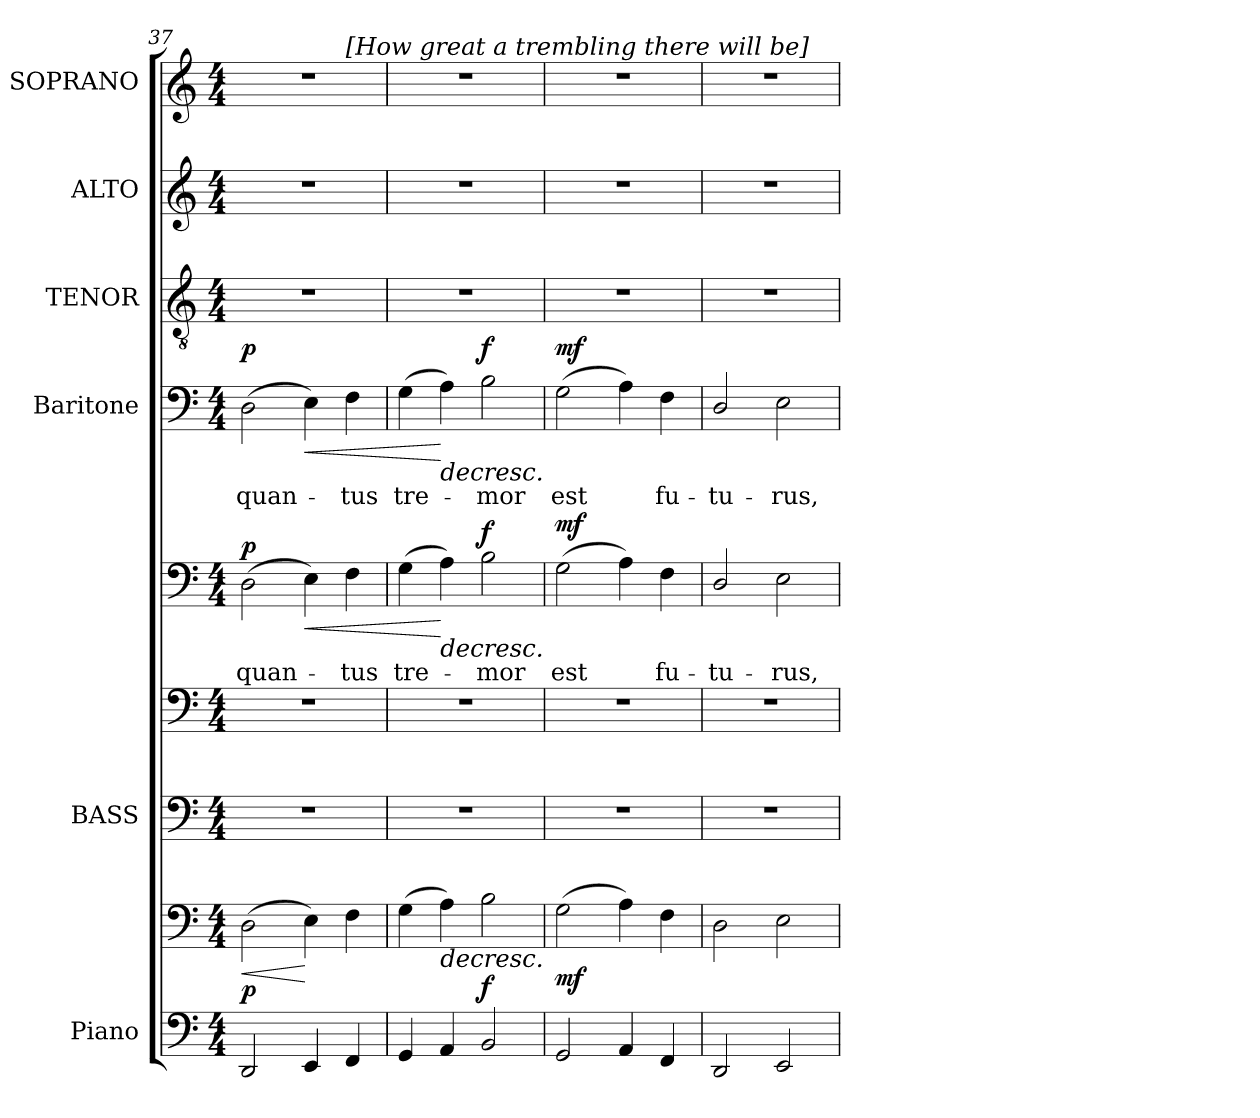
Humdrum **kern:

**kern	**kern	**dynam	**kern	**kern	**kern	**text	**dynam	**kern	**text	**dynam	**kern	**kern	**kern
*part6	*part6	*part6	*part5	*part5	*part5	*part5	*part5	*part4	*part4	*part4	*part3	*part2	*part1
*staff9	*staff8	*staff8/9	*staff7	*staff6	*staff5	*staff5	*staff5/6/7	*staff4	*staff4	*staff4	*staff3	*staff2	*staff1
*I"Piano	*	*	*I"BASS	*	*	*	*	*I"Baritone	*	*	*I"TENOR	*I"ALTO	*I"SOPRANO
*I'Pno.	*	*	*I'B.	*	*	*	*	*I'Bar.	*	*	*I'T.	*I'A.	*I'S.
*clefF4	*clefF4	*	*clefF4	*clefF4	*clefF4	*	*	*clefF4	*	*	*clefGv2	*clefG2	*clefG2
*	*	*	*	*	*	*	*	*	*	*	*ITrd7c12	*	*
*k[]	*k[]	*	*k[]	*k[]	*k[]	*	*	*k[]	*	*	*k[]	*k[]	*k[]
*C:	*C:	*	*C:	*C:	*C:	*	*	*C:	*	*	*C:	*C:	*C:
*M4/4	*M4/4	*	*M4/4	*M4/4	*M4/4	*	*	*M4/4	*	*	*M4/4	*M4/4	*M4/4
=37	=37	=37	=37	=37	=37	=37	=37	=37	=37	=37	=37	=37	=37
!	!	!LO:HP:b	!	!	!	!	!	!	!	!	!	!	!
!	!	!	!	!	!	!LO:LY:b:color=#000000	!	!	!	!	!	!	!
!	!	!	!	!	!	!	!	!	!LO:LY:b:color=#000000	!	!	!	!
*	*	*	*	*	*	*	*	*	*	*	*	*	*^
2DDi/	(2Di\	< p	1r	1r	(2Di\	quan-	p	(2Di\	quan-	p	1r	1r	1r	2.ryy
!	!	!	!	!	!	!	!LO:HP:b	!	!	!LO:HP:b	!	!	!	!
4EEi/	4Ei\)	[	.	.	4Ei\)	.	<	4Ei\)	.	<	.	.	.	.
!	!	!	!	!	!	!LO:LY:b:color=#000000	!	!	!	!	!	!	!	!
!	!	!	!	!	!	!	!	!	!	!	!	!	!	!LO:TX:a:i:t=[How great a trembling there will be]
!	!	!	!	!	!	!	!	!	!LO:LY:b:color=#000000	!	!	!	!	!
4FFi/	4Fi\	.	.	.	4Fi\	tus	.	4Fi\	tus	.	.	.	.	4ryy
*	*	*	*	*	*	*	*	*	*	*	*	*	*v	*v
=38	=38	=38	=38	=38	=38	=38	=38	=38	=38	=38	=38	=38	=38
*	*	*	*	*	*	*	*	*	*	*	*	*	*^
!	!	!	!	!	!	!LO:LY:b:color=#000000	!	!	!	!	!	!	!	!
*	*	*	*	*	*	*	*	*	*	*	*	*	*v	*v
*	*	*	*	*	*	*	*	*	*	*	*	*	*^
!	!	!	!	!	!	!	!	!	!LO:LY:b:color=#000000	!	!	!	!	!
*	*	*	*	*	*	*	*	*	*	*	*	*	*v	*v
4GGi/	(4Gi\	.	1r	1r	(4Gi\	tre-	.	(4Gi\	tre-	.	1r	1r	1r
!	!	!LO:HP:b	!	!	!	!	!LO:HP:n=1:b	!	!	!LO:HP:n=1:b	!	!	!
4AAi/	4Ai\)	>	.	.	4Ai\)	.	[ >	4Ai\)	.	[ >	.	.	.
!	!	!	!	!	!	!LO:LY:b:color=#000000	!	!	!	!	!	!	!
!	!	!	!	!	!	!	!	!	!LO:LY:b:color=#000000	!	!	!	!
2BBi/	2Bi\	f	.	.	2Bi\	mor	f	2Bi\	mor	f	.	.	.
.	.	]	.	.	.	.	]	.	.	]	.	.	.
=39	=39	=39	=39	=39	=39	=39	=39	=39	=39	=39	=39	=39	=39
!	!	!	!	!	!	!LO:LY:b:color=#000000	!	!	!	!	!	!	!
!	!	!	!	!	!	!	!	!	!LO:LY:b:color=#000000	!	!	!	!
2GGi/	(2Gi\	mf	1r	1r	(2Gi\	est	mf	(2Gi\	est	mf	1r	1r	1r
4AAi/	4Ai\)	.	.	.	4Ai\)	.	.	4Ai\)	.	.	.	.	.
!	!	!	!	!	!	!LO:LY:b:color=#000000	!	!	!	!	!	!	!
!	!	!	!	!	!	!	!	!	!LO:LY:b:color=#000000	!	!	!	!
4FFi/	4Fi\	.	.	.	4Fi\	fu-	.	4Fi\	fu-	.	.	.	.
=40	=40	=40	=40	=40	=40	=40	=40	=40	=40	=40	=40	=40	=40
!	!	!	!	!	!	!LO:LY:b:color=#000000	!	!	!	!	!	!	!
!	!	!	!	!	!	!	!	!	!LO:LY:b:color=#000000	!	!	!	!
2DDi/	2Di\	.	1r	1r	2Di/	tu-	.	2Di/	tu-	.	1r	1r	1r
!	!	!	!	!	!	!LO:LY:b:color=#000000	!	!	!	!	!	!	!
!	!	!	!	!	!	!	!	!	!LO:LY:b:color=#000000	!	!	!	!
2EEi/	2Ei\	.	.	.	2Ei\	rus,	.	2Ei\	rus,	.	.	.	.
=	=	=	=	=	=	=	=	=	=	=	=	=	=
*-	*-	*-	*-	*-	*-	*-	*-	*-	*-	*-	*-	*-	*-
